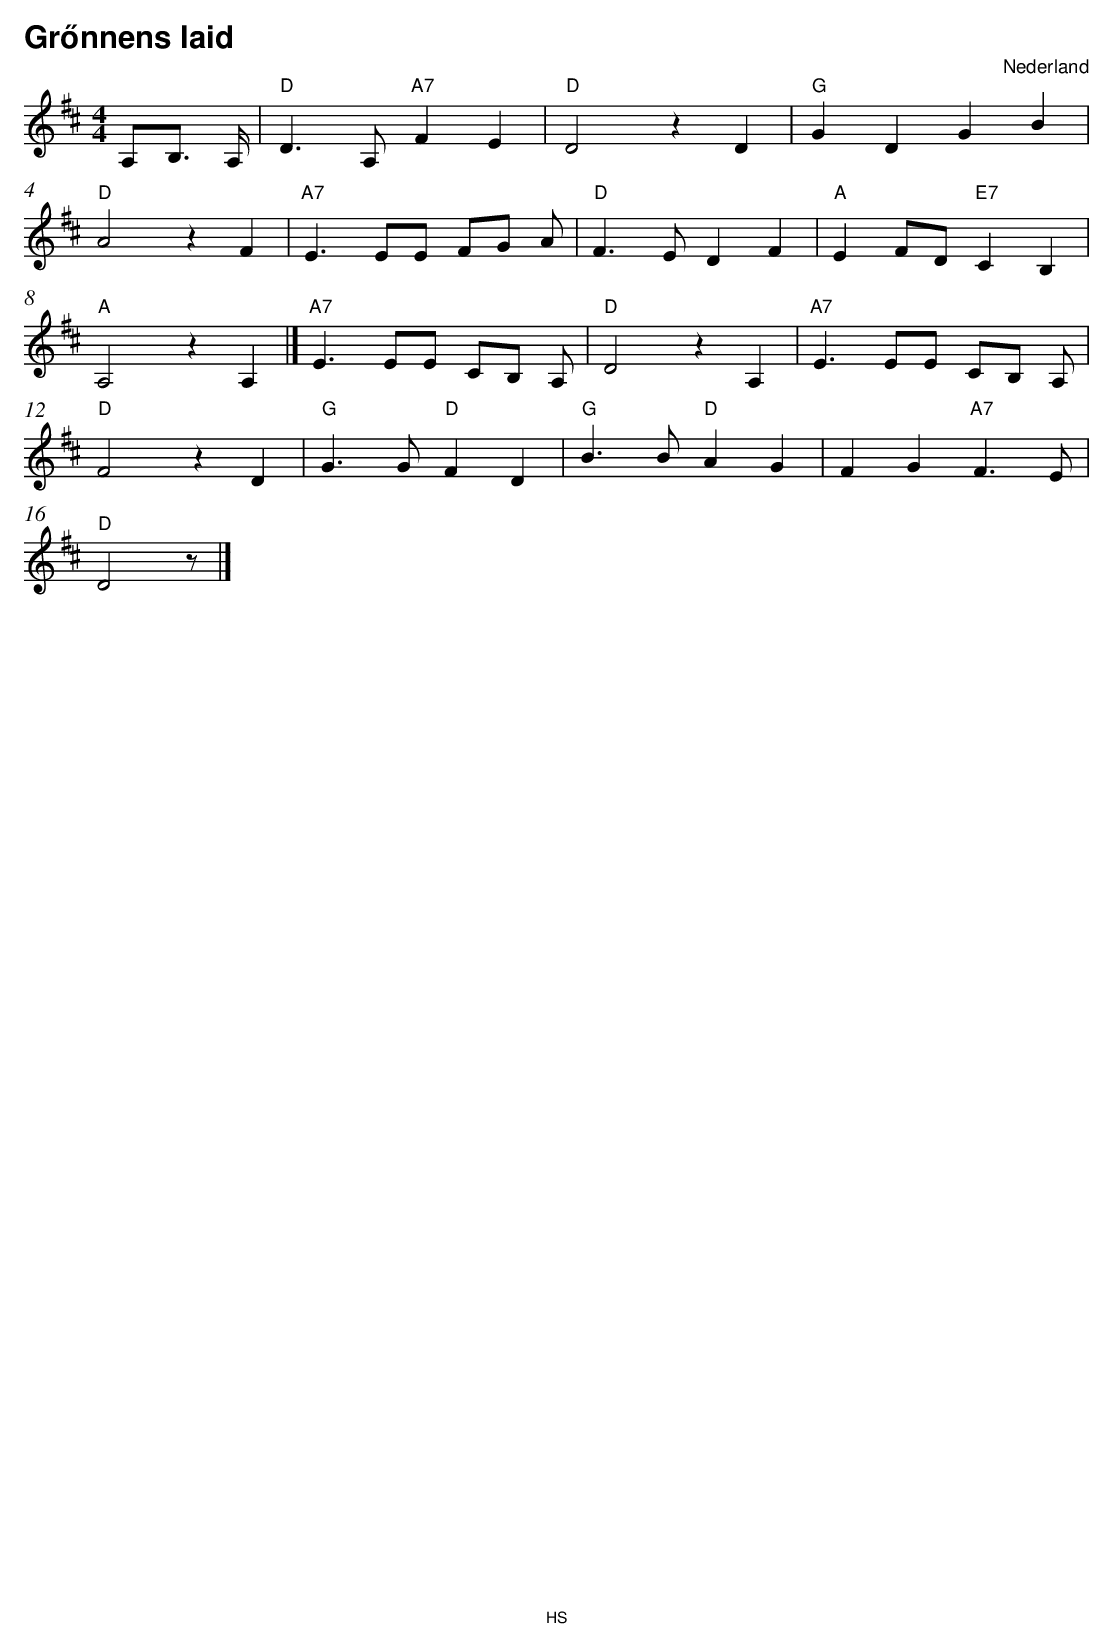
X:1
T:Gr\:onnens laid
O:Nederland
M:4/4
L:1/8
Q:1/4=
K:D
V:1
A,B,3/2 A,/|"D" D3 A,"A7" F2 E2 |"D" D4 z2 D2 |"G" G2 D2 G2 B2 |
"D" A4 z2 F2 |"A7" E3 EE FG A|"D" F3 ED2 F2 |"A" E2 FD "E7" C2 B,2 |
"A" A,4 z2 A,2 |]"A7" E3 EE CB, A,|"D" D4 z2 A,2 |"A7" E3 EE CB, A,|
"D" F4 z2 D2 |"G" G3 G"D" F2 D2 |"G" B3 B"D" A2 G2 |F2 G2 "A7" F3 E|
"D" D4 z|]
